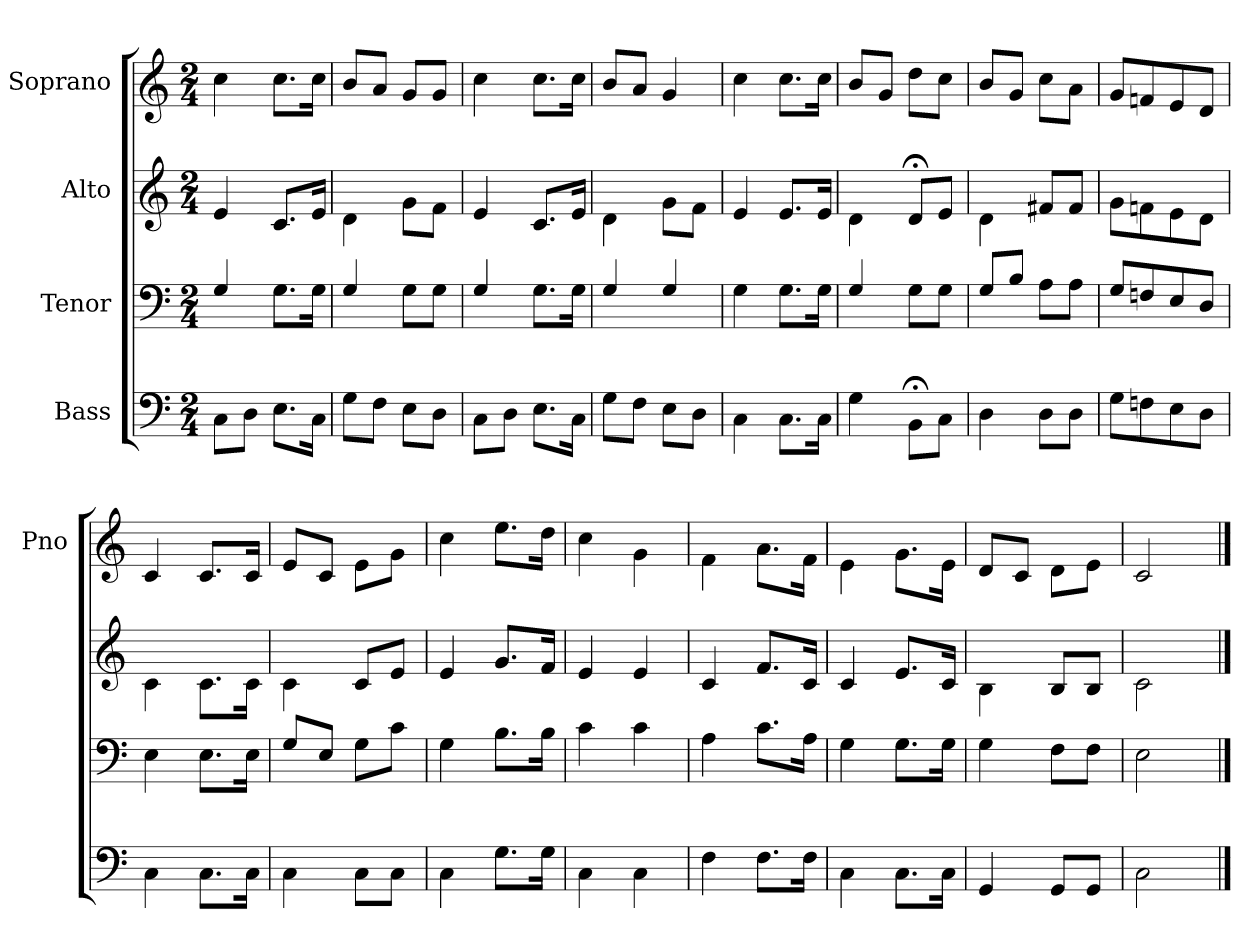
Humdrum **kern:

**kern	**kern	**kern	**kern
*part4	*part3	*part2	*part1
*staff4	*staff3	*staff2	*staff1
*I"Bass	*I"Tenor	*I"Alto	*I"Soprano
*	*	*	*I'Pno
*clefF4	*clefF4	*clefG2	*clefG2
*k[]	*k[]	*k[]	*k[]
*M2/4	*M2/4	*M2/4	*M2/4
=	=	=	=
8C\L	4G/	4e/	4cc\
8D\J	.	.	.
8.E\L	8.G\L	8.c/L	8.cc\L
16C\Jk	16G\Jk	16e/Jk	16cc\Jk
=	=	=	=
8G\L	4G/	4d\	8b/L
8F\J	.	.	8a/J
8E\L	8G\L	8g\L	8g/L
8D\J	8G\J	8f\J	8g/J
=	=	=	=
8C\L	4G/	4e/	4cc\
8D\J	.	.	.
8.E\L	8.G\L	8.c/L	8.cc\L
16C\Jk	16G\Jk	16e/Jk	16cc\Jk
=	=	=	=
8G\L	4G/	4d\	8b/L
8F\J	.	.	8a/J
8E\L	4G/	8g\L	4g/
8D\J	.	8f\J	.
=	=	=	=
4C\	4G\	4e/	4cc\
8.C\L	8.G\L	8.e/L	8.cc\L
16C\Jk	16G\Jk	16e/Jk	16cc\Jk
=	=	=	=
4G\	4G/	4d\	8b/L
.	.	.	8g/J
8BB;\L	8G\L	8d;</L	8dd\L
8C\J	8G\J	8e/J	8cc\J
=	=	=	=
4D\	8G/L	4d\	8b/L
.	8B/J	.	8g/J
8D\L	8A\L	8f#X/L	8cc\L
8D\J	8A\J	8f#/J	8a\J
=	=	=	=
8G\L	8G/L	8g\L	8g/L
8Fn\	8Fn/	8fn\	8fn/
8E\	8E/	8e\	8e/
8D\J	8D/J	8d\J	8d/J
=	=	=	=
4C\	4E\	4c\	4c/
8.C\L	8.E\L	8.c\L	8.c/L
16C\Jk	16E\Jk	16c\Jk	16c/Jk
=	=	=	=
4C\	8G/L	4c\	8e/L
.	8E/J	.	8c/J
8C\L	8G\L	8c/L	8e\L
8C\J	8c\J	8e/J	8g\J
=	=	=	=
4C\	4G\	4e/	4cc\
8.G\L	8.B\L	8.g/L	8.ee\L
16G\Jk	16B\Jk	16f/Jk	16dd\Jk
=	=	=	=
4C\	4c\	4e/	4cc\
4C\	4c\	4e/	4g\
=	=	=	=
4F\	4A\	4c/	4f\
8.F\L	8.c\L	8.f/L	8.a\L
16F\Jk	16A\Jk	16c/Jk	16f\Jk
=	=	=	=
4C\	4G\	4c/	4e\
8.C\L	8.G\L	8.e/L	8.g\L
16C\Jk	16G\Jk	16c/Jk	16e\Jk
=	=	=	=
4GG/	4G\	4B\	8d/L
.	.	.	8c/J
8GG/L	8F\L	8B/L	8d\L
8GG/J	8F\J	8B/J	8e\J
=	=	=	=
2C\	2E\	2c\	2c/
==	==	==	==
*-	*-	*-	*-
